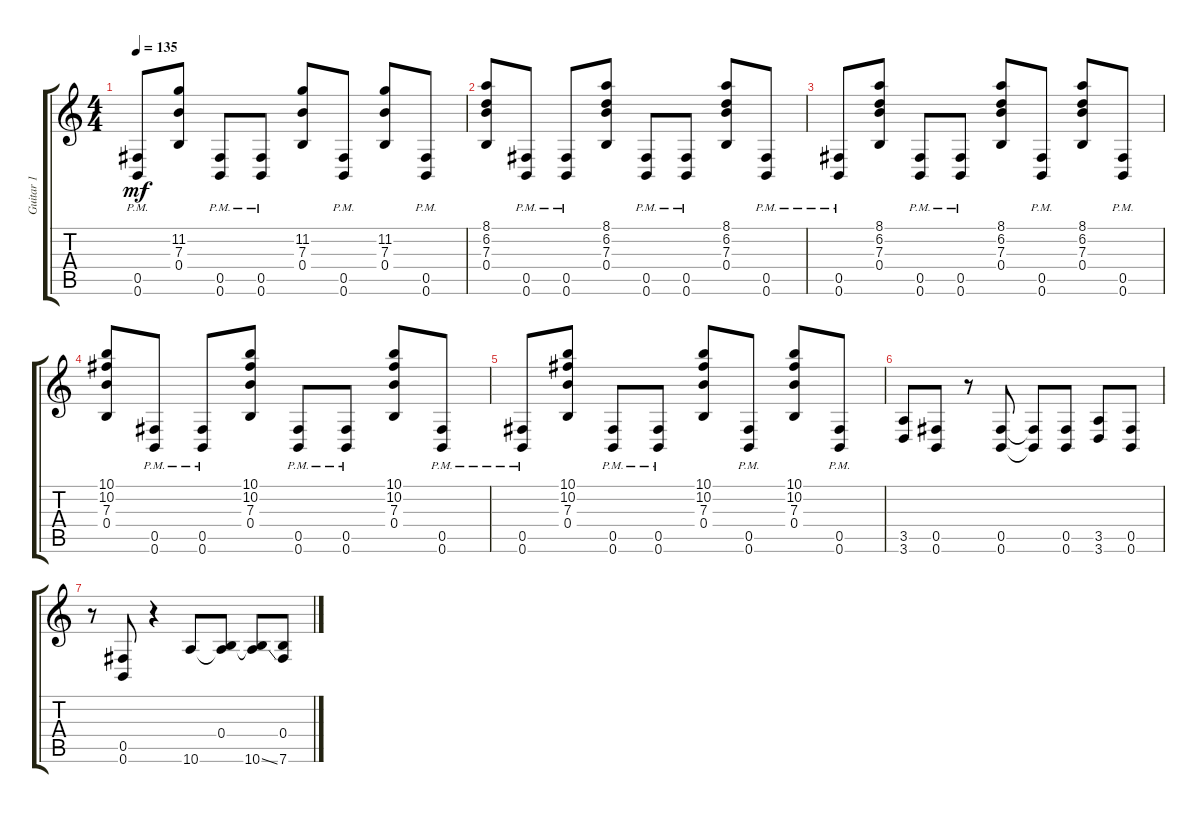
\track ("Guitar 1" "Guitar 1") {instrument distortionguitar}
\staff {score tabs}
\tuning (Db4 Ab3 E3 B2 Gb2 B1) {hide}
\ts (4 4)
\tempo 135
\clef g2
\ks c
(0.5{pm} 0.6{pm}).8{dy mf} (11.2 7.3 0.4).8 (0.5{pm} 0.6{pm}).8 (0.5{pm} 0.6{pm}).8 (11.2 7.3 0.4).8 (0.5{pm} 0.6{pm}).8 (11.2 7.3 0.4).8 (0.5{pm} 0.6{pm}).8 |
(8.1 6.2 7.3 0.4).8 (0.5{pm} 0.6{pm}).8 (0.5{pm} 0.6{pm}).8 (8.1 6.2 7.3 0.4).8 (0.5{pm} 0.6{pm}).8 (0.5{pm} 0.6{pm}).8 (8.1 6.2 7.3 0.4).8 (0.5{pm} 0.6{pm}).8 |
(0.5{pm} 0.6{pm}).8 (8.1 6.2 7.3 0.4).8 (0.5{pm} 0.6{pm}).8 (0.5{pm} 0.6{pm}).8 (8.1 6.2 7.3 0.4).8 (0.5{pm} 0.6{pm}).8 (8.1 6.2 7.3 0.4).8 (0.5{pm} 0.6{pm}).8 |
(10.1 10.2 7.3 0.4).8 (0.5{pm} 0.6{pm}).8 (0.5{pm} 0.6{pm}).8 (10.1 10.2 7.3 0.4).8 (0.5{pm} 0.6{pm}).8 (0.5{pm} 0.6{pm}).8 (10.1 10.2 7.3 0.4).8 (0.5{pm} 0.6{pm}).8 |
(0.5{pm} 0.6{pm}).8 (10.1 10.2 7.3 0.4).8 (0.5{pm} 0.6{pm}).8 (0.5{pm} 0.6{pm}).8 (10.1 10.2 7.3 0.4).8 (0.5{pm} 0.6{pm}).8 (10.1 10.2 7.3 0.4).8 (0.5{pm} 0.6{pm}).8 |
(3.5 3.6).8 (0.5 0.6).8 r.8 (0.5 0.6).8 (0.5{t} 0.6{t}).8 (0.5 0.6).8 (3.5 3.6).8 (0.5 0.6).8 |
r.8 (0.5 0.6).8 r.4 10.6.8 (0.4 10.6{t}).8 (0.4{t} 10.6{ss}).8 (0.4 7.6).8
